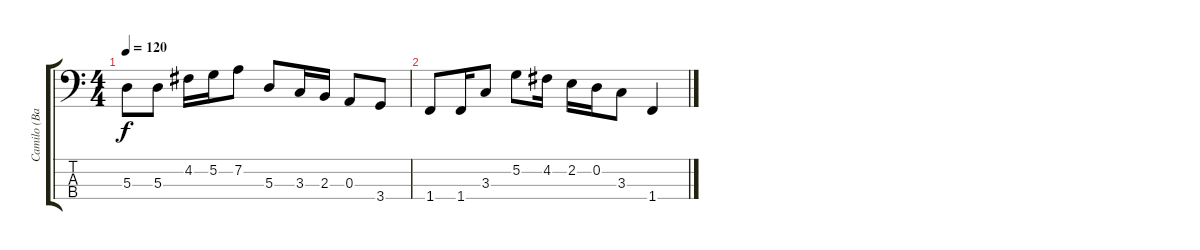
\track ("Camilo (Bass-Guitar)" "Camilo (Ba") {instrument electricbassfinger}
\staff {score tabs}
\tuning (G2 D2 A1 E1) {hide}
\ts (4 4)
\tempo 120
\clef f4
\ks c
5.3.8{dy f} 5.3.8 4.2.16 5.2.16 7.2.8 5.3.8 3.3.16 2.3.16 0.3.8 3.4.8 |
1.4.8 1.4.16 3.3.8 5.2.8 4.2.16 2.2.16 0.2.16 3.3.8 1.4.4
